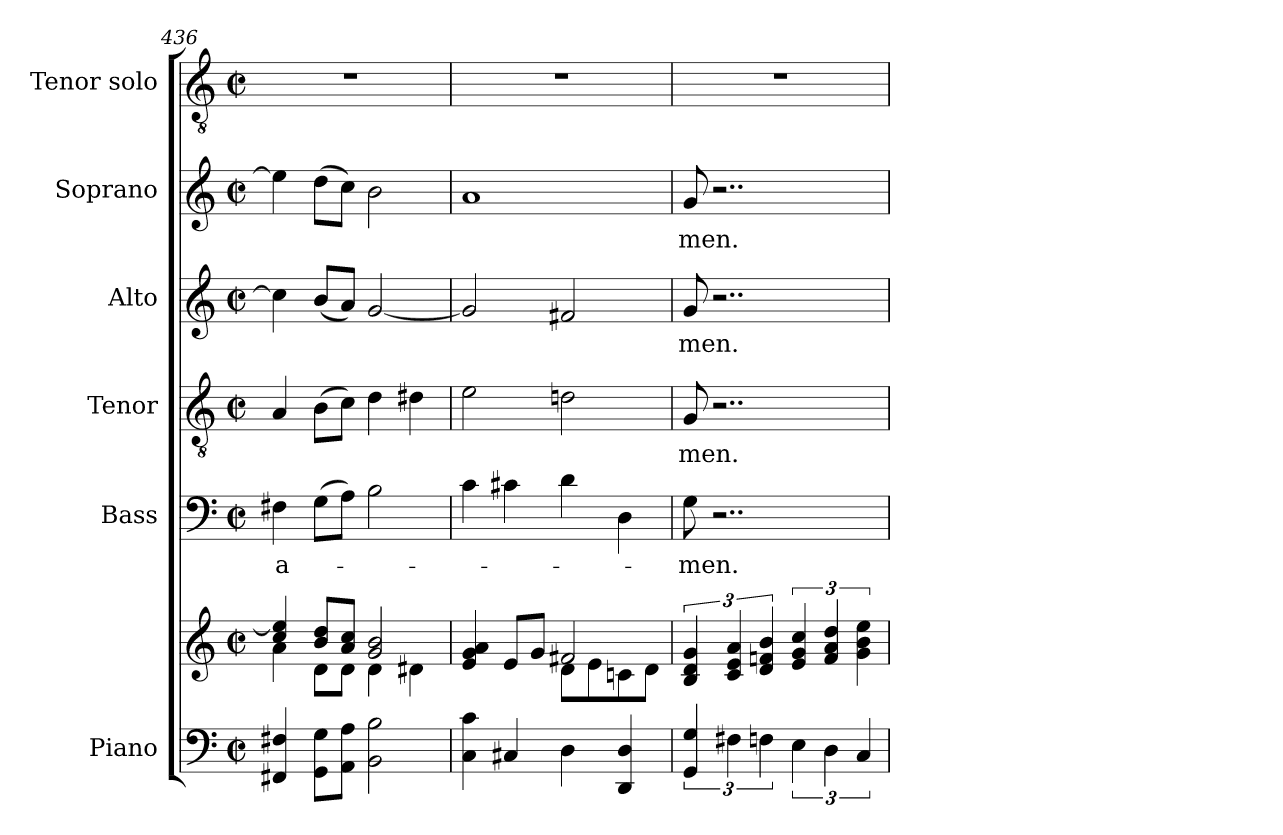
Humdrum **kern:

**kern	**kern	**kern	**text	**kern	**text	**kern	**text	**kern	**text	**kern
*part6	*part6	*part5	*part5	*part4	*part4	*part3	*part3	*part2	*part2	*part1
*staff7	*staff6	*staff5	*staff5	*staff4	*staff4	*staff3	*staff3	*staff2	*staff2	*staff1
*I"Piano	*	*I"Bass	*	*I"Tenor	*	*I"Alto	*	*I"Soprano	*	*I"Tenor solo
*I'Pno.	*	*I'B.	*	*I'T.	*	*I'A.	*	*I'S.	*	*I'T.s
*clefF4	*clefG2	*clefF4	*	*clefGv2	*	*clefG2	*	*clefG2	*	*clefGv2
*k[]	*k[]	*k[]	*	*k[]	*	*k[]	*	*k[]	*	*k[]
*M2/2	*M2/2	*M2/2	*	*M2/2	*	*M2/2	*	*M2/2	*	*M2/2
*met(c|)	*met(c|)	*met(c|)	*	*met(c|)	*	*met(c|)	*	*met(c|)	*	*met(c|)
=436	=436	=436	=436	=436	=436	=436	=436	=436	=436	=436
*	*^	*	*	*	*	*	*	*	*	*
!	!	!	!	!LO:LY:b	!	!	!	!	!	!	!
4FF#X/ 4F#X/	4cc/ 4ee/]	4a\	4F#X\	a-	4A/	.	4cc\]	.	4ee\]	.	1r
8GG\ 8G\L	8b/ 8dd/L	8d\L	(>8G\L	.	(>8B\L	.	(<8b/L	.	(>8dd\L	.	.
8AA\ 8A\J	8a/ 8cc/J	8d\J	8A\J)	.	8c\J)	.	8a/J)	.	8cc\J)	.	.
2BB\ 2B\	2g/ 2b/	4d\	2B\	.	4d\	.	[2g/	.	2b\	.	.
.	.	4d#X\	.	.	4d#X\	.	.	.	.	.	.
=437	=437	=437	=437	=437	=437	=437	=437	=437	=437	=437	=437
4C\ 4c\	4e/ 4g/ 4a/	2ryy	4c\	.	2e\	.	2g/]	.	1a	.	1r
4C#X/	8e/L	.	4c#X\	.	.	.	.	.	.	.	.
.	8g/J	.	.	.	.	.	.	.	.	.	.
4D\	2f#X/	8d\L	4d\	.	2dn\	.	2f#X/	.	.	.	.
.	.	8e\	.	.	.	.	.	.	.	.	.
4DD/ 4D/	.	8cn\	4D\	.	.	.	.	.	.	.	.
.	.	8d\J	.	.	.	.	.	.	.	.	.
=438	=438	=438	=438	=438	=438	=438	=438	=438	=438	=438	=438
!	!	!	!	!LO:LY:b	!	!LO:LY:b	!	!LO:LY:b	!	!LO:LY:b	!
*	*v	*v	*	*	*	*	*	*	*	*	*
6GG/ 6G/	6B/ 6d/ 6g/	8G\	-men.	8G/	-men.	8g/	-men.	8g/	-men.	1r
.	.	2..r	.	2..r	.	2..r	.	2..r	.	.
6F#X\	6c/ 6e/ 6a/	.	.	.	.	.	.	.	.	.
6Fn\	6d/ 6fn/ 6b/	.	.	.	.	.	.	.	.	.
6E\	6e/ 6g/ 6cc/	.	.	.	.	.	.	.	.	.
6D\	6f/ 6a/ 6dd/	.	.	.	.	.	.	.	.	.
6C/	6g\ 6b\ 6ee\	.	.	.	.	.	.	.	.	.
=	=	=	=	=	=	=	=	=	=	=
*-	*-	*-	*-	*-	*-	*-	*-	*-	*-	*-
